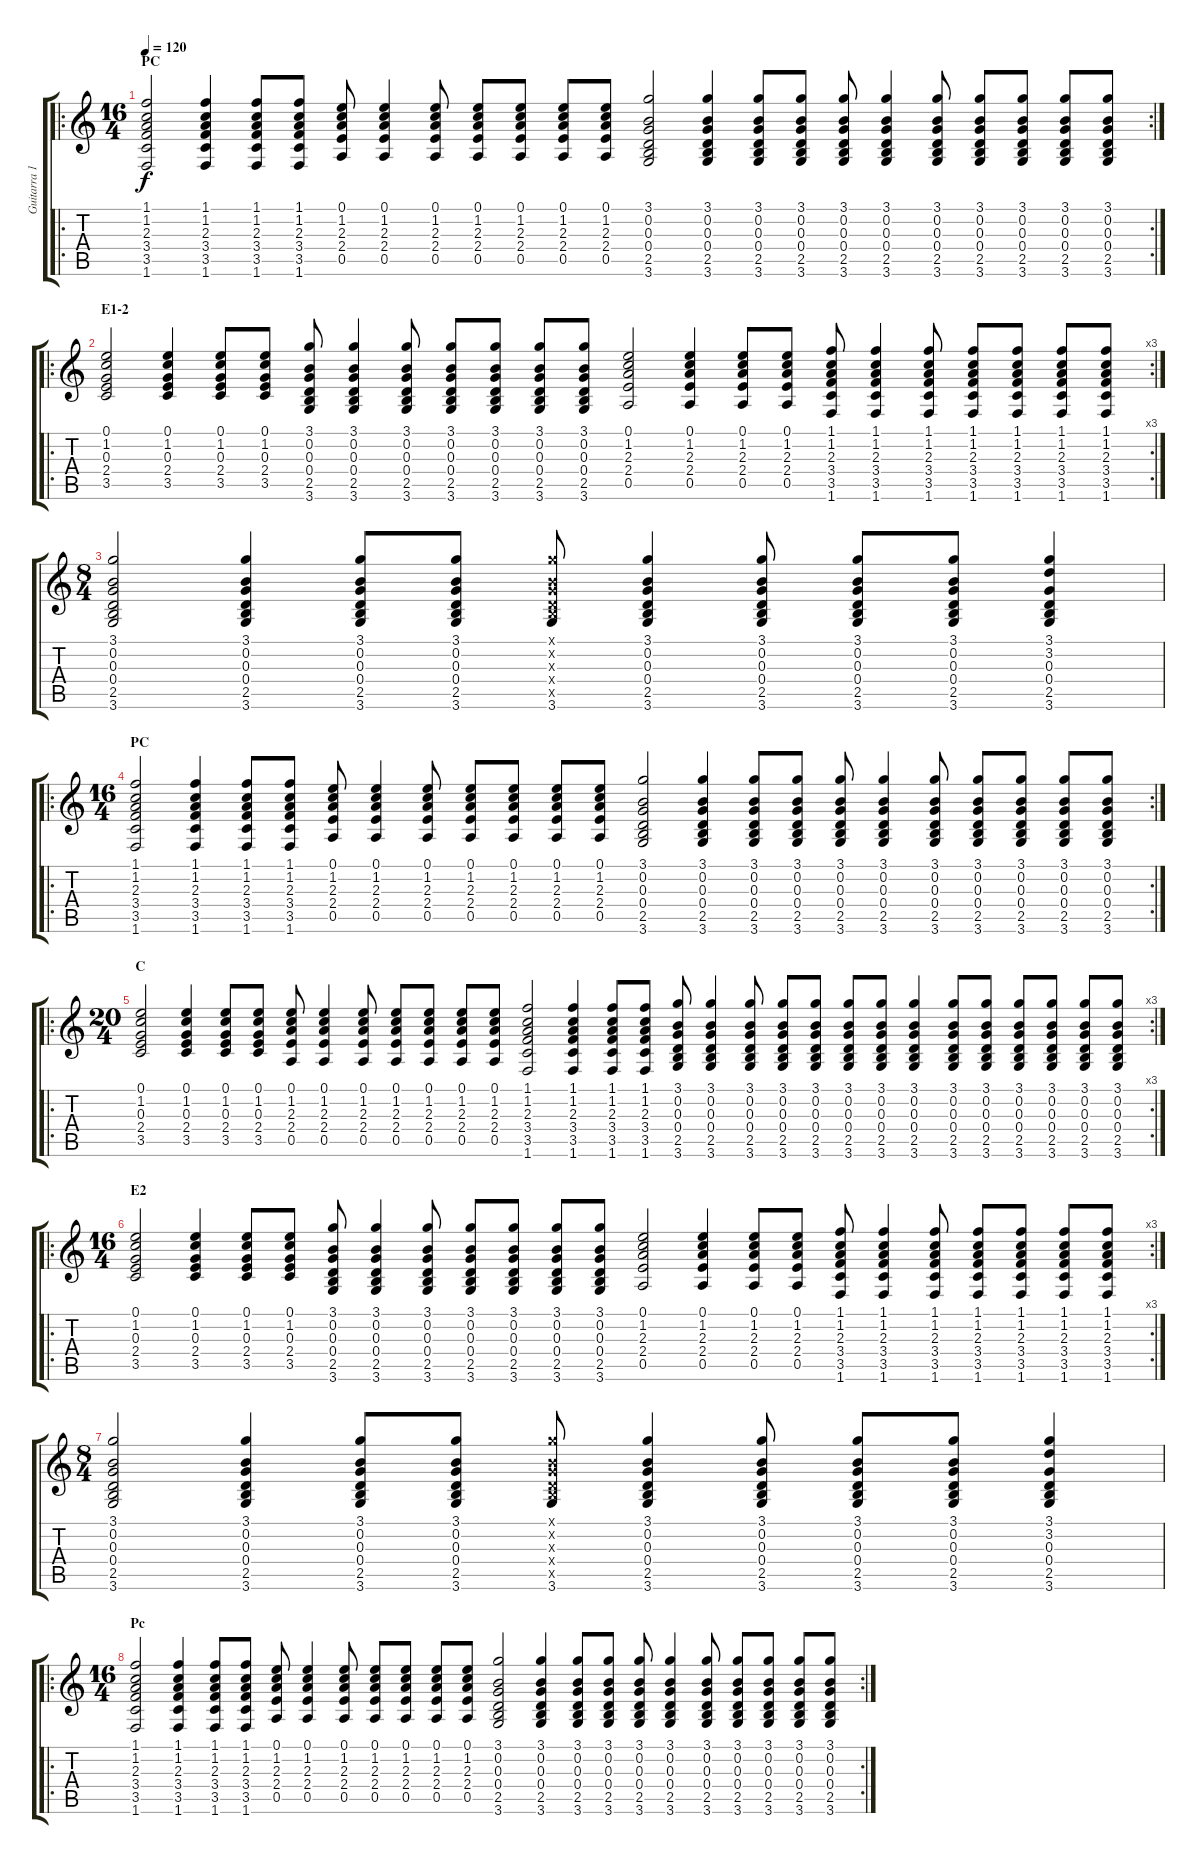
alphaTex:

\track ("Guitarra 1 ( Cesar )" "Guitarra 1") {instrument acousticguitarsteel}
\staff {score tabs}
\tuning (E4 B3 G3 D3 A2 E2) {hide}
\ro
\rc 2
\ts (16 4)
\section ("" "PC")
\tempo 120
\clef g2
\ks c
(1.1 1.2 2.3 3.4 3.5 1.6).2{dy f} (1.1 1.2 2.3 3.4 3.5 1.6).4 (1.1 1.2 2.3 3.4 3.5 1.6).8 (1.1 1.2 2.3 3.4 3.5 1.6).8 (0.1 1.2 2.3 2.4 0.5).8 (0.1 1.2 2.3 2.4 0.5).4 (0.1 1.2 2.3 2.4 0.5).8 (0.1 1.2 2.3 2.4 0.5).8 (0.1 1.2 2.3 2.4 0.5).8 (0.1 1.2 2.3 2.4 0.5).8 (0.1 1.2 2.3 2.4 0.5).8 (3.1 0.2 0.3 0.4 2.5 3.6).2 (3.1 0.2 0.3 0.4 2.5 3.6).4 (3.1 0.2 0.3 0.4 2.5 3.6).8 (3.1 0.2 0.3 0.4 2.5 3.6).8 (3.1 0.2 0.3 0.4 2.5 3.6).8 (3.1 0.2 0.3 0.4 2.5 3.6).4 (3.1 0.2 0.3 0.4 2.5 3.6).8 (3.1 0.2 0.3 0.4 2.5 3.6).8 (3.1 0.2 0.3 0.4 2.5 3.6).8 (3.1 0.2 0.3 0.4 2.5 3.6).8 (3.1 0.2 0.3 0.4 2.5 3.6).8 |
\ro
\rc 3
\section ("" "E1-2")
(0.1 1.2 0.3 2.4 3.5).2 (0.1 1.2 0.3 2.4 3.5).4 (0.1 1.2 0.3 2.4 3.5).8 (0.1 1.2 0.3 2.4 3.5).8 (3.1 0.2 0.3 0.4 2.5 3.6).8 (3.1 0.2 0.3 0.4 2.5 3.6).4 (3.1 0.2 0.3 0.4 2.5 3.6).8 (3.1 0.2 0.3 0.4 2.5 3.6).8 (3.1 0.2 0.3 0.4 2.5 3.6).8 (3.1 0.2 0.3 0.4 2.5 3.6).8 (3.1 0.2 0.3 0.4 2.5 3.6).8 (0.1 1.2 2.3 2.4 0.5).2 (0.1 1.2 2.3 2.4 0.5).4 (0.1 1.2 2.3 2.4 0.5).8 (0.1 1.2 2.3 2.4 0.5).8 (1.1 1.2 2.3 3.4 3.5 1.6).8 (1.1 1.2 2.3 3.4 3.5 1.6).4 (1.1 1.2 2.3 3.4 3.5 1.6).8 (1.1 1.2 2.3 3.4 3.5 1.6).8 (1.1 1.2 2.3 3.4 3.5 1.6).8 (1.1 1.2 2.3 3.4 3.5 1.6).8 (1.1 1.2 2.3 3.4 3.5 1.6).8 |
\ts (8 4)
(3.1 0.2 0.3 0.4 2.5 3.6).2 (3.1 0.2 0.3 0.4 2.5 3.6).4 (3.1 0.2 0.3 0.4 2.5 3.6).8 (3.1 0.2 0.3 0.4 2.5 3.6).8 (3.1{x} 0.2{x} 0.3{x} 0.4{x} 2.5{x} 3.6).8 (3.1 0.2 0.3 0.4 2.5 3.6).4 (3.1 0.2 0.3 0.4 2.5 3.6).8 (3.1 0.2 0.3 0.4 2.5 3.6).8 (3.1 0.2 0.3 0.4 2.5 3.6).8 (3.1 3.2 0.3 0.4 2.5 3.6).4 |
\ro
\rc 2
\ts (16 4)
\section ("" "PC")
(1.1 1.2 2.3 3.4 3.5 1.6).2 (1.1 1.2 2.3 3.4 3.5 1.6).4 (1.1 1.2 2.3 3.4 3.5 1.6).8 (1.1 1.2 2.3 3.4 3.5 1.6).8 (0.1 1.2 2.3 2.4 0.5).8 (0.1 1.2 2.3 2.4 0.5).4 (0.1 1.2 2.3 2.4 0.5).8 (0.1 1.2 2.3 2.4 0.5).8 (0.1 1.2 2.3 2.4 0.5).8 (0.1 1.2 2.3 2.4 0.5).8 (0.1 1.2 2.3 2.4 0.5).8 (3.1 0.2 0.3 0.4 2.5 3.6).2 (3.1 0.2 0.3 0.4 2.5 3.6).4 (3.1 0.2 0.3 0.4 2.5 3.6).8 (3.1 0.2 0.3 0.4 2.5 3.6).8 (3.1 0.2 0.3 0.4 2.5 3.6).8 (3.1 0.2 0.3 0.4 2.5 3.6).4 (3.1 0.2 0.3 0.4 2.5 3.6).8 (3.1 0.2 0.3 0.4 2.5 3.6).8 (3.1 0.2 0.3 0.4 2.5 3.6).8 (3.1 0.2 0.3 0.4 2.5 3.6).8 (3.1 0.2 0.3 0.4 2.5 3.6).8 |
\ro
\rc 3
\ts (20 4)
\section ("" "C")
(0.1 1.2 0.3 2.4 3.5).2 (0.1 1.2 0.3 2.4 3.5).4 (0.1 1.2 0.3 2.4 3.5).8 (0.1 1.2 0.3 2.4 3.5).8 (0.1 1.2 2.3 2.4 0.5).8 (0.1 1.2 2.3 2.4 0.5).4 (0.1 1.2 2.3 2.4 0.5).8 (0.1 1.2 2.3 2.4 0.5).8 (0.1 1.2 2.3 2.4 0.5).8 (0.1 1.2 2.3 2.4 0.5).8 (0.1 1.2 2.3 2.4 0.5).8 (1.1 1.2 2.3 3.4 3.5 1.6).2 (1.1 1.2 2.3 3.4 3.5 1.6).4 (1.1 1.2 2.3 3.4 3.5 1.6).8 (1.1 1.2 2.3 3.4 3.5 1.6).8 (3.1 0.2 0.3 0.4 2.5 3.6).8 (3.1 0.2 0.3 0.4 2.5 3.6).4 (3.1 0.2 0.3 0.4 2.5 3.6).8 (3.1 0.2 0.3 0.4 2.5 3.6).8 (3.1 0.2 0.3 0.4 2.5 3.6).8 (3.1 0.2 0.3 0.4 2.5 3.6).8 (3.1 0.2 0.3 0.4 2.5 3.6).8 (3.1 0.2 0.3 0.4 2.5 3.6).4 (3.1 0.2 0.3 0.4 2.5 3.6).8 (3.1 0.2 0.3 0.4 2.5 3.6).8 (3.1 0.2 0.3 0.4 2.5 3.6).8 (3.1 0.2 0.3 0.4 2.5 3.6).8 (3.1 0.2 0.3 0.4 2.5 3.6).8 (3.1 0.2 0.3 0.4 2.5 3.6).8 |
\ro
\rc 3
\ts (16 4)
\section ("" "E2")
(0.1 1.2 0.3 2.4 3.5).2 (0.1 1.2 0.3 2.4 3.5).4 (0.1 1.2 0.3 2.4 3.5).8 (0.1 1.2 0.3 2.4 3.5).8 (3.1 0.2 0.3 0.4 2.5 3.6).8 (3.1 0.2 0.3 0.4 2.5 3.6).4 (3.1 0.2 0.3 0.4 2.5 3.6).8 (3.1 0.2 0.3 0.4 2.5 3.6).8 (3.1 0.2 0.3 0.4 2.5 3.6).8 (3.1 0.2 0.3 0.4 2.5 3.6).8 (3.1 0.2 0.3 0.4 2.5 3.6).8 (0.1 1.2 2.3 2.4 0.5).2 (0.1 1.2 2.3 2.4 0.5).4 (0.1 1.2 2.3 2.4 0.5).8 (0.1 1.2 2.3 2.4 0.5).8 (1.1 1.2 2.3 3.4 3.5 1.6).8 (1.1 1.2 2.3 3.4 3.5 1.6).4 (1.1 1.2 2.3 3.4 3.5 1.6).8 (1.1 1.2 2.3 3.4 3.5 1.6).8 (1.1 1.2 2.3 3.4 3.5 1.6).8 (1.1 1.2 2.3 3.4 3.5 1.6).8 (1.1 1.2 2.3 3.4 3.5 1.6).8 |
\ts (8 4)
(3.1 0.2 0.3 0.4 2.5 3.6).2 (3.1 0.2 0.3 0.4 2.5 3.6).4 (3.1 0.2 0.3 0.4 2.5 3.6).8 (3.1 0.2 0.3 0.4 2.5 3.6).8 (3.1{x} 0.2{x} 0.3{x} 0.4{x} 2.5{x} 3.6).8 (3.1 0.2 0.3 0.4 2.5 3.6).4 (3.1 0.2 0.3 0.4 2.5 3.6).8 (3.1 0.2 0.3 0.4 2.5 3.6).8 (3.1 0.2 0.3 0.4 2.5 3.6).8 (3.1 3.2 0.3 0.4 2.5 3.6).4 |
\ro
\rc 2
\ts (16 4)
\section ("" "Pc")
(1.1 1.2 2.3 3.4 3.5 1.6).2 (1.1 1.2 2.3 3.4 3.5 1.6).4 (1.1 1.2 2.3 3.4 3.5 1.6).8 (1.1 1.2 2.3 3.4 3.5 1.6).8 (0.1 1.2 2.3 2.4 0.5).8 (0.1 1.2 2.3 2.4 0.5).4 (0.1 1.2 2.3 2.4 0.5).8 (0.1 1.2 2.3 2.4 0.5).8 (0.1 1.2 2.3 2.4 0.5).8 (0.1 1.2 2.3 2.4 0.5).8 (0.1 1.2 2.3 2.4 0.5).8 (3.1 0.2 0.3 0.4 2.5 3.6).2 (3.1 0.2 0.3 0.4 2.5 3.6).4 (3.1 0.2 0.3 0.4 2.5 3.6).8 (3.1 0.2 0.3 0.4 2.5 3.6).8 (3.1 0.2 0.3 0.4 2.5 3.6).8 (3.1 0.2 0.3 0.4 2.5 3.6).4 (3.1 0.2 0.3 0.4 2.5 3.6).8 (3.1 0.2 0.3 0.4 2.5 3.6).8 (3.1 0.2 0.3 0.4 2.5 3.6).8 (3.1 0.2 0.3 0.4 2.5 3.6).8 (3.1 0.2 0.3 0.4 2.5 3.6).8
